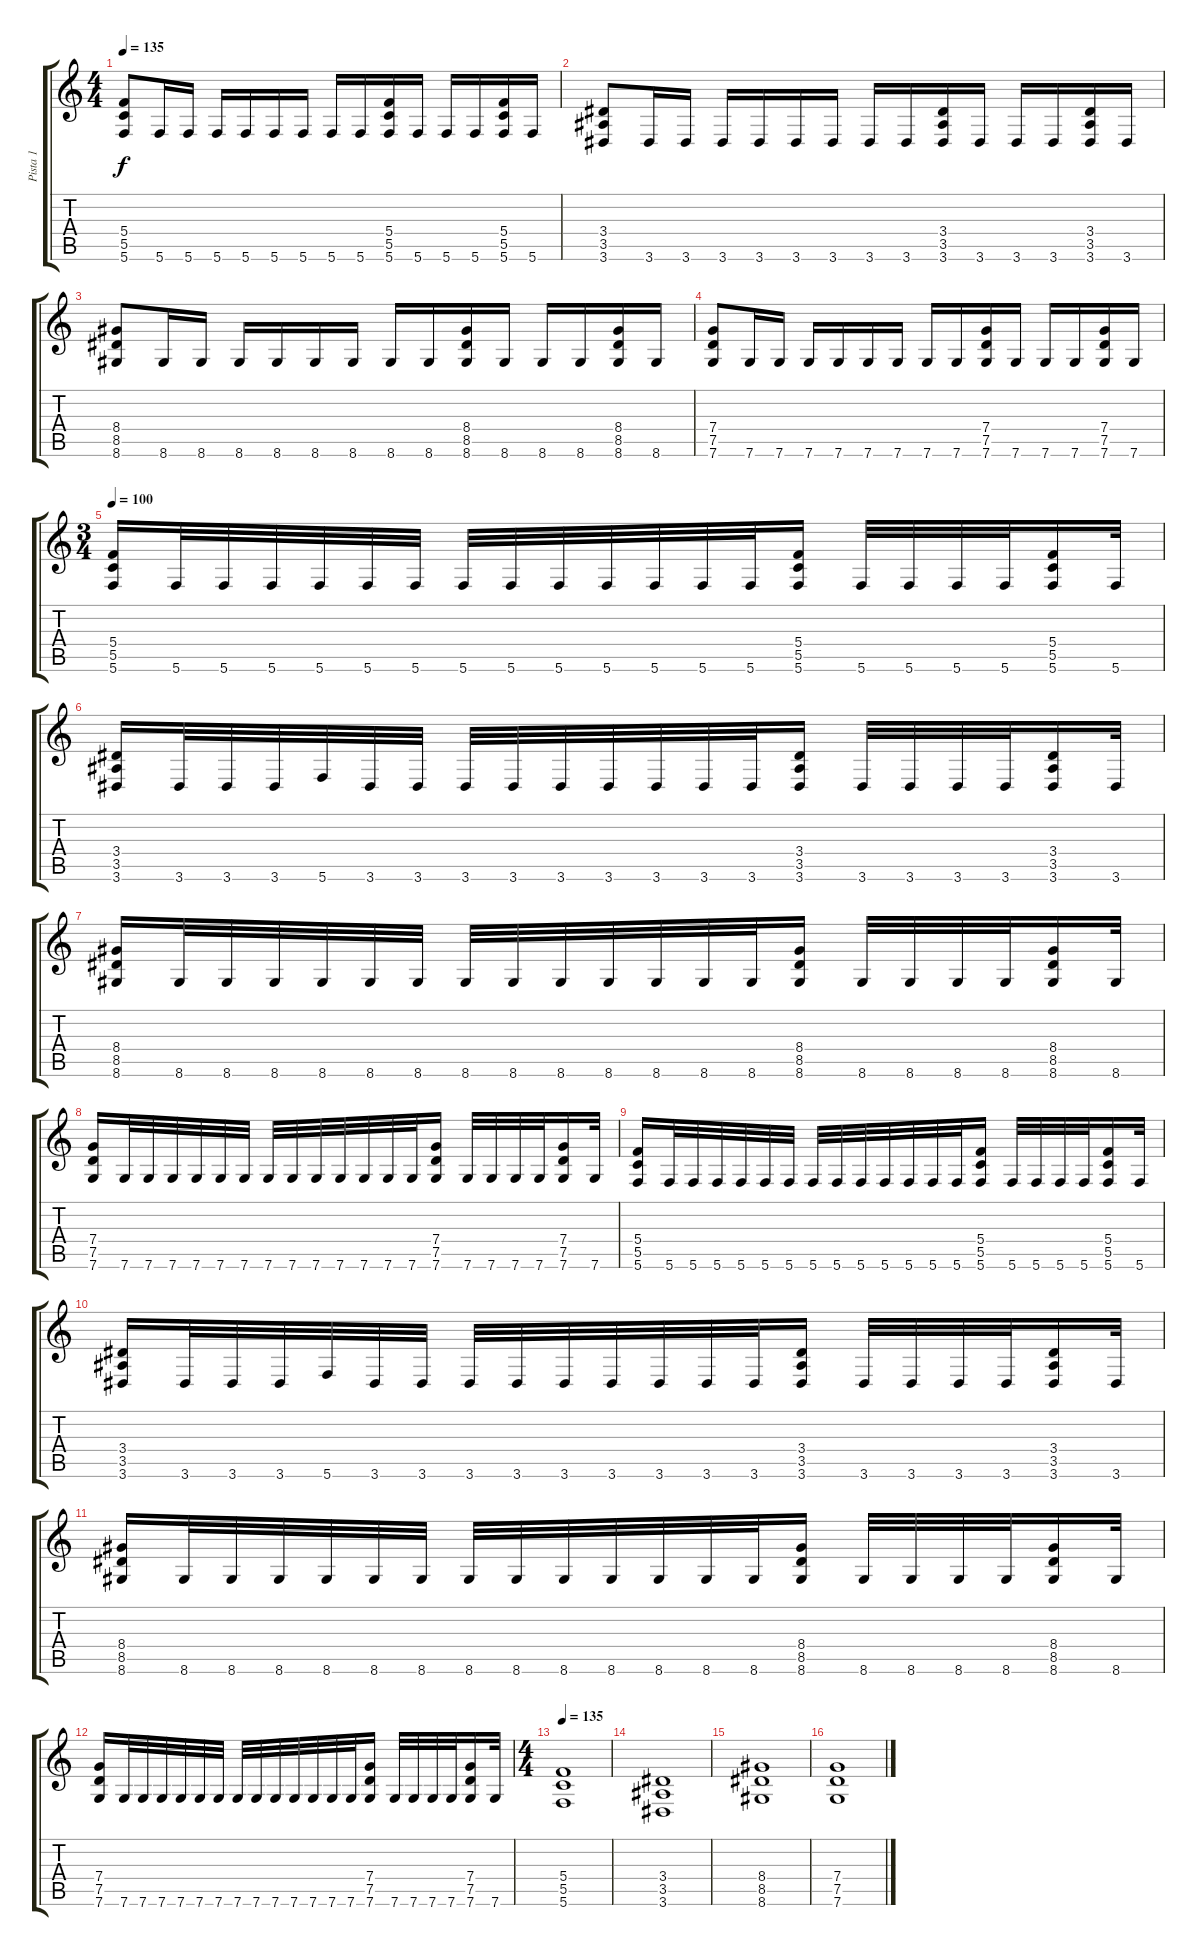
\track ("Pista 1" "Pista 1") {instrument distortionguitar}
\staff {score tabs}
\tuning (D4 A3 F3 C3 G2 C2) {hide}
\ts (4 4)
\tempo 135
\clef g2
\ks c
(5.4 5.5 5.6).8{dy f} 5.6.16 5.6.16 5.6.16 5.6.16 5.6.16 5.6.16 5.6.16 5.6.16 (5.4 5.5 5.6).16 5.6.16 5.6.16 5.6.16 (5.4 5.5 5.6).16 5.6.16 |
(3.4 3.5 3.6).8 3.6.16 3.6.16 3.6.16 3.6.16 3.6.16 3.6.16 3.6.16 3.6.16 (3.4 3.5 3.6).16 3.6.16 3.6.16 3.6.16 (3.4 3.5 3.6).16 3.6.16 |
(8.4 8.5 8.6).8 8.6.16 8.6.16 8.6.16 8.6.16 8.6.16 8.6.16 8.6.16 8.6.16 (8.4 8.5 8.6).16 8.6.16 8.6.16 8.6.16 (8.4 8.5 8.6).16 8.6.16 |
(7.4 7.5 7.6).8 7.6.16 7.6.16 7.6.16 7.6.16 7.6.16 7.6.16 7.6.16 7.6.16 (7.4 7.5 7.6).16 7.6.16 7.6.16 7.6.16 (7.4 7.5 7.6).16 7.6.16 |
\ts (3 4)
\tempo 100
(5.4 5.5 5.6).16 5.6.32 5.6.32 5.6.32 5.6.32 5.6.32 5.6.32 5.6.32 5.6.32 5.6.32 5.6.32 5.6.32 5.6.32 5.6.32 (5.4 5.5 5.6).16 5.6.32 5.6.32 5.6.32 5.6.32 (5.4 5.5 5.6).16 5.6.32 |
(3.4 3.5 3.6).16 3.6.32 3.6.32 3.6.32 5.6.32 3.6.32 3.6.32 3.6.32 3.6.32 3.6.32 3.6.32 3.6.32 3.6.32 3.6.32 (3.4 3.5 3.6).16 3.6.32 3.6.32 3.6.32 3.6.32 (3.4 3.5 3.6).16 3.6.32 |
(8.4 8.5 8.6).16 8.6.32 8.6.32 8.6.32 8.6.32 8.6.32 8.6.32 8.6.32 8.6.32 8.6.32 8.6.32 8.6.32 8.6.32 8.6.32 (8.4 8.5 8.6).16 8.6.32 8.6.32 8.6.32 8.6.32 (8.4 8.5 8.6).16 8.6.32 |
(7.4 7.5 7.6).16 7.6.32 7.6.32 7.6.32 7.6.32 7.6.32 7.6.32 7.6.32 7.6.32 7.6.32 7.6.32 7.6.32 7.6.32 7.6.32 (7.4 7.5 7.6).16 7.6.32 7.6.32 7.6.32 7.6.32 (7.4 7.5 7.6).16 7.6.32 |
(5.4 5.5 5.6).16 5.6.32 5.6.32 5.6.32 5.6.32 5.6.32 5.6.32 5.6.32 5.6.32 5.6.32 5.6.32 5.6.32 5.6.32 5.6.32 (5.4 5.5 5.6).16 5.6.32 5.6.32 5.6.32 5.6.32 (5.4 5.5 5.6).16 5.6.32 |
(3.4 3.5 3.6).16 3.6.32 3.6.32 3.6.32 5.6.32 3.6.32 3.6.32 3.6.32 3.6.32 3.6.32 3.6.32 3.6.32 3.6.32 3.6.32 (3.4 3.5 3.6).16 3.6.32 3.6.32 3.6.32 3.6.32 (3.4 3.5 3.6).16 3.6.32 |
(8.4 8.5 8.6).16 8.6.32 8.6.32 8.6.32 8.6.32 8.6.32 8.6.32 8.6.32 8.6.32 8.6.32 8.6.32 8.6.32 8.6.32 8.6.32 (8.4 8.5 8.6).16 8.6.32 8.6.32 8.6.32 8.6.32 (8.4 8.5 8.6).16 8.6.32 |
(7.4 7.5 7.6).16 7.6.32 7.6.32 7.6.32 7.6.32 7.6.32 7.6.32 7.6.32 7.6.32 7.6.32 7.6.32 7.6.32 7.6.32 7.6.32 (7.4 7.5 7.6).16 7.6.32 7.6.32 7.6.32 7.6.32 (7.4 7.5 7.6).16 7.6.32 |
\ts (4 4)
\tempo 135
(5.4 5.5 5.6).1 |
(3.4 3.5 3.6).1 |
(8.4 8.5 8.6).1 |
(7.4 7.5 7.6).1
